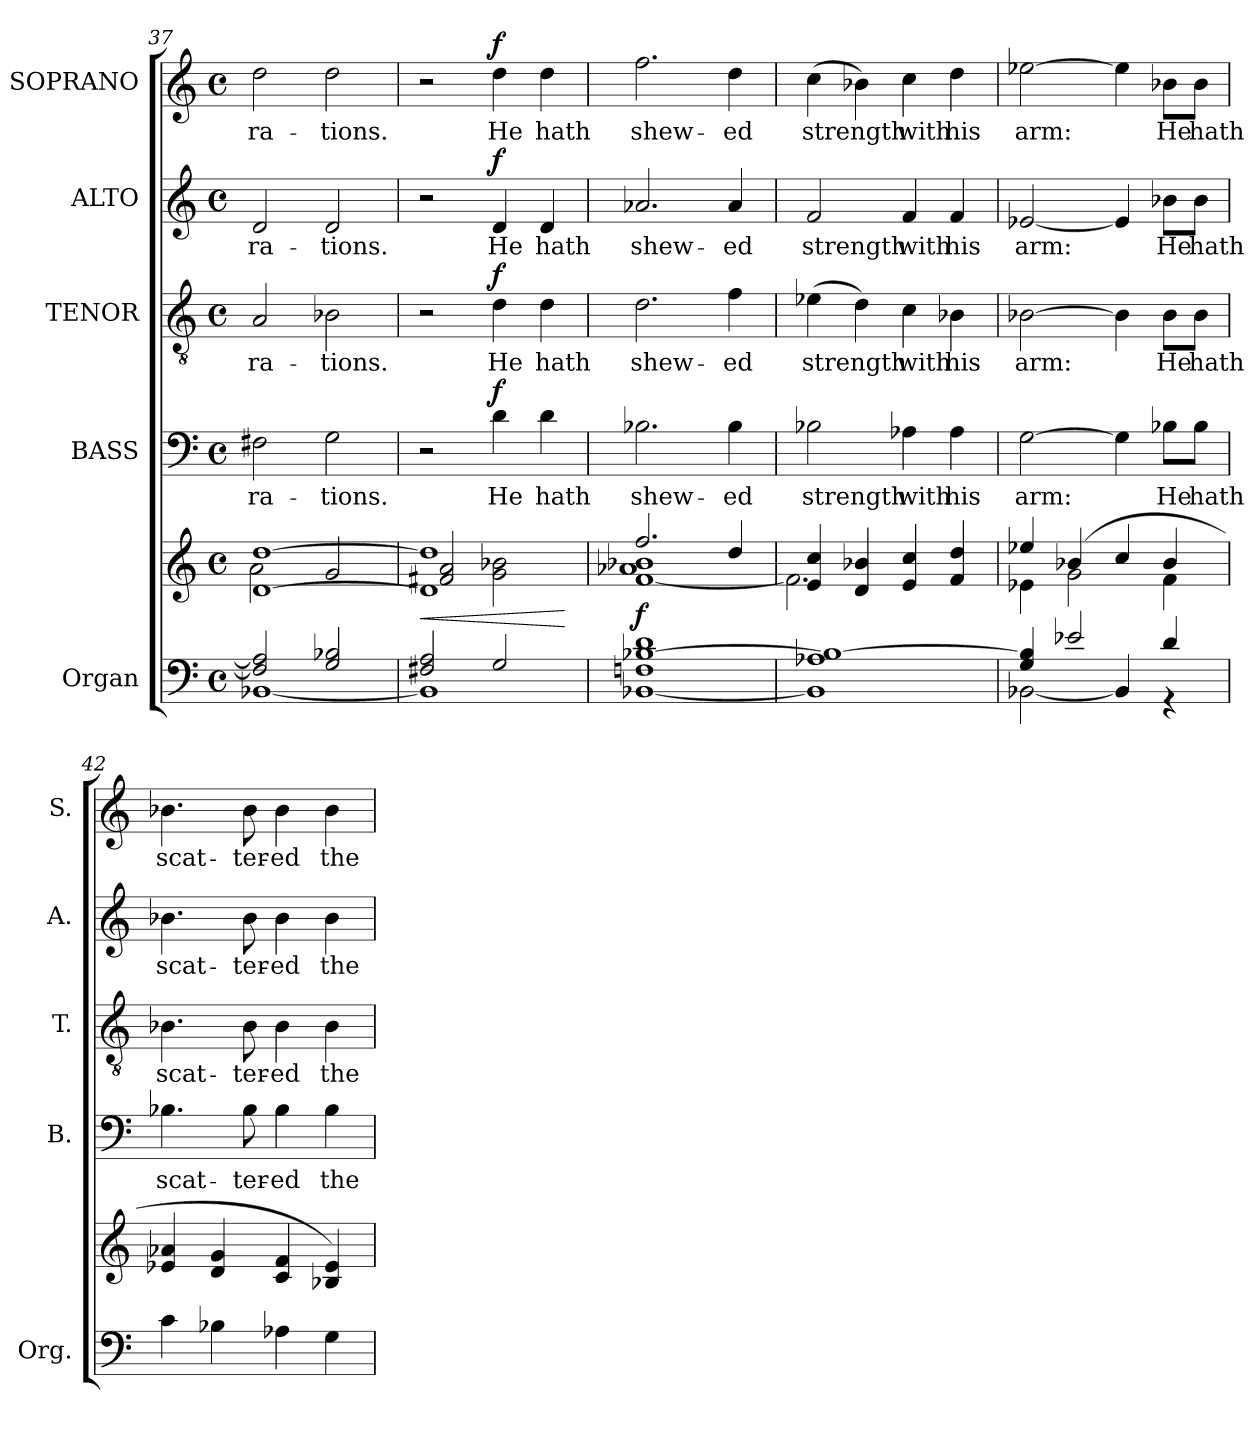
**kern	**kern	**dynam	**kern	**text	**dynam	**kern	**text	**dynam	**kern	**text	**dynam	**kern	**text	**dynam
*part5	*part5	*part5	*part4	*part4	*part4	*part3	*part3	*part3	*part2	*part2	*part2	*part1	*part1	*part1
*staff6	*staff5	*staff5/6	*staff4	*staff4	*staff4	*staff3	*staff3	*staff3	*staff2	*staff2	*staff2	*staff1	*staff1	*staff1
*I"Organ	*	*	*I"BASS	*	*	*I"TENOR	*	*	*I"ALTO	*	*	*I"SOPRANO	*	*
*I'Org.	*	*	*I'B.	*	*	*I'T.	*	*	*I'A.	*	*	*I'S.	*	*
*clefF4	*clefG2	*	*clefF4	*	*	*clefGv2	*	*	*clefG2	*	*	*clefG2	*	*
*	*	*	*	*	*	*ITrd7c12	*	*	*	*	*	*	*	*
*k[]	*k[]	*	*k[]	*	*	*k[]	*	*	*k[]	*	*	*k[]	*	*
*C:	*C:	*	*C:	*	*	*C:	*	*	*C:	*	*	*C:	*	*
*M4/4	*M4/4	*	*M4/4	*	*	*M4/4	*	*	*M4/4	*	*	*M4/4	*	*
*met(c)	*met(c)	*	*met(c)	*	*	*met(c)	*	*	*met(c)	*	*	*met(c)	*	*
=37	=37	=37	=37	=37	=37	=37	=37	=37	=37	=37	=37	=37	=37	=37
*^	*^	*	*	*	*	*	*	*	*	*	*	*	*	*
!	!	!	!	!	!	!LO:LY:b:color=#000000	!	!	!	!	!	!	!	!	!	!
!	!	!	!	!	!	!	!	!	!LO:LY:b:color=#000000	!	!	!	!	!	!	!
!	!	!	!	!	!	!	!	!	!	!	!	!LO:LY:b:color=#000000	!	!	!	!
!	!	!	!	!	!	!	!	!	!	!	!	!	!	!	!LO:LY:b:color=#000000	!
2F#i/] 2Ai]	[<1BB-Xi	[<1di [>1ddi	2ai\	.	2F#Xi\	-ra-	.	2AAi/	-ra-	.	2di/	-ra-	.	2ddi\	-ra-	.
!	!	!	!	!	!	!LO:LY:b:color=#000000	!	!	!	!	!	!	!	!	!	!
!	!	!	!	!	!	!	!	!	!LO:LY:b:color=#000000	!	!	!	!	!	!	!
!	!	!	!	!	!	!	!	!	!	!	!	!LO:LY:b:color=#000000	!	!	!	!
!	!	!	!	!	!	!	!	!	!	!	!	!	!	!	!LO:LY:b:color=#000000	!
2Gi/ 2B-Xi	.	.	2gi/	.	2Gi\	-tions.	.	2BB-Xi\	-tions.	.	2di/	-tions.	.	2ddi\	-tions.	.
=38	=38	=38	=38	=38	=38	=38	=38	=38	=38	=38	=38	=38	=38	=38	=38	=38
!	!	!	!	!LO:HP:b	!	!	!	!	!	!	!	!	!	!	!	!
2F#Xi/ 2Ai	1BB-i]	1di] 1ddi]	2f#Xi/ 2ai	<	2r	.	.	2r	.	.	2r	.	.	2r	.	.
!	!	!	!	!	!	!LO:LY:b:color=#000000	!	!	!	!	!	!	!	!	!	!
!	!	!	!	!	!	!	!	!	!LO:LY:b:color=#000000	!	!	!	!	!	!	!
!	!	!	!	!	!	!	!	!	!	!	!	!LO:LY:b:color=#000000	!	!	!	!
!	!	!	!	!	!	!	!	!	!	!	!	!	!	!	!LO:LY:b:color=#000000	!
2Gi/	.	.	2gi\ 2b-Xi	.	4di\	He	f	4Di\	He	f	4di/	He	f	4ddi\	He	f
!	!	!	!	!	!	!LO:LY:b:color=#000000	!	!	!	!	!	!	!	!	!	!
!	!	!	!	!	!	!	!	!	!LO:LY:b:color=#000000	!	!	!	!	!	!	!
!	!	!	!	!	!	!	!	!	!	!	!	!LO:LY:b:color=#000000	!	!	!	!
!	!	!	!	!	!	!	!	!	!	!	!	!	!	!	!LO:LY:b:color=#000000	!
.	.	.	.	.	4di\	hath	.	4Di\	hath	.	4di/	hath	.	4ddi\	hath	.
*v	*v	*	*	*	*	*	*	*	*	*	*	*	*	*	*	*
*	*v	*v	*	*	*	*	*	*	*	*	*	*	*	*	*
.	.	[	.	.	.	.	.	.	.	.	.	.	.	.
!!LO:PB:g=z
=39	=39	=39	=39	=39	=39	=39	=39	=39	=39	=39	=39	=39	=39	=39
*	*^	*	*	*	*	*	*	*	*	*	*	*	*	*
!	!	!	!	!	!LO:LY:b:color=#000000	!	!	!	!	!	!	!	!	!	!
!	!	!	!	!	!	!	!	!LO:LY:b:color=#000000	!	!	!	!	!	!	!
!	!	!	!	!	!	!	!	!	!	!	!LO:LY:b:color=#000000	!	!	!	!
!	!	!	!	!	!	!	!	!	!	!	!	!	!	!LO:LY:b:color=#000000	!
[<1BB-Xi 1Fni [>1B-Xi 1di	2.ffi/	[<1fi 1a-Xi 1b-Xi	f	2.B-Xi\	shew-	.	2.Di\	shew-	.	2.a-Xi/	shew-	.	2.ffi\	shew-	.
!	!	!	!	!	!LO:LY:b:color=#000000	!	!	!	!	!	!	!	!	!	!
!	!	!	!	!	!	!	!	!LO:LY:b:color=#000000	!	!	!	!	!	!	!
!	!	!	!	!	!	!	!	!	!	!	!LO:LY:b:color=#000000	!	!	!	!
!	!	!	!	!	!	!	!	!	!	!	!	!	!	!LO:LY:b:color=#000000	!
.	4ddi/	.	.	4B-i\	-ed	.	4Fi\	-ed	.	4a-i/	-ed	.	4ddi\	-ed	.
=40	=40	=40	=40	=40	=40	=40	=40	=40	=40	=40	=40	=40	=40	=40	=40
*^	*	*	*	*	*	*	*	*	*	*	*	*	*	*	*
!	!	!	!	!	!	!LO:LY:b:color=#000000	!	!	!	!	!	!	!	!	!	!
!	!	!	!	!	!	!	!	!	!LO:LY:b:color=#000000	!	!	!	!	!	!	!
!	!	!	!	!	!	!	!	!	!	!	!	!LO:LY:b:color=#000000	!	!	!	!
!	!	!	!	!	!	!	!	!	!	!	!	!	!	!	!LO:LY:b:color=#000000	!
1A-Xi 1B-i_>	1BB-i]	4ei/ 4cci	2.fi\]	.	2B-Xi\	strength	.	(4E-Xi\	strength	.	2fi/	strength	.	(4cci\	strength	.
.	.	4di/ 4b-Xi	.	.	.	.	.	4Di\)	.	.	.	.	.	4b-Xi\)	.	.
!	!	!	!	!	!	!LO:LY:b:color=#000000	!	!	!	!	!	!	!	!	!	!
!	!	!	!	!	!	!	!	!	!LO:LY:b:color=#000000	!	!	!	!	!	!	!
!	!	!	!	!	!	!	!	!	!	!	!	!LO:LY:b:color=#000000	!	!	!	!
!	!	!	!	!	!	!	!	!	!	!	!	!	!	!	!LO:LY:b:color=#000000	!
.	.	4ei/ 4cci	.	.	4A-Xi\	with	.	4Ci\	with	.	4fi/	with	.	4cci\	with	.
!	!	!	!	!	!	!LO:LY:b:color=#000000	!	!	!	!	!	!	!	!	!	!
!	!	!	!	!	!	!	!	!	!LO:LY:b:color=#000000	!	!	!	!	!	!	!
!	!	!	!	!	!	!	!	!	!	!	!	!LO:LY:b:color=#000000	!	!	!	!
!	!	!	!	!	!	!	!	!	!	!	!	!	!	!	!LO:LY:b:color=#000000	!
.	.	4fi/ 4ddi	4ryy	.	4A-i\	his	.	4BB-Xi\	his	.	4fi/	his	.	4ddi\	his	.
=41	=41	=41	=41	=41	=41	=41	=41	=41	=41	=41	=41	=41	=41	=41	=41	=41
!	!	!	!	!	!	!LO:LY:b:color=#000000	!	!	!	!	!	!	!	!	!	!
!	!	!	!	!	!	!	!	!	!LO:LY:b:color=#000000	!	!	!	!	!	!	!
!	!	!	!	!	!	!	!	!	!	!	!	!LO:LY:b:color=#000000	!	!	!	!
!	!	!	!	!	!	!	!	!	!	!	!	!	!	!	!LO:LY:b:color=#000000	!
4Gi/ 4B-i]	[<2BB-Xi\	4ee-Xi/	4e-Xi\	.	[>2Gi\	arm:	.	[>2BB-Xi\	arm:	.	[<2e-Xi/	arm:	.	[>2ee-Xi\	arm:	.
2e-Xi/	.	(4b-Xi/	2gi\	.	.	.	.	.	.	.	.	.	.	.	.	.
.	4BB-i/]	4cci/	.	.	4Gi\]	.	.	4BB-i\]	.	.	4e-i/]	.	.	4ee-i\]	.	.
!	!	!	!	!	!	!LO:LY:b:color=#000000	!	!	!	!	!	!	!	!	!	!
!	!	!	!	!	!	!	!	!	!LO:LY:b:color=#000000	!	!	!	!	!	!	!
!	!	!	!	!	!	!	!	!	!	!	!	!LO:LY:b:color=#000000	!	!	!	!
!	!	!	!	!	!	!	!	!	!	!	!	!	!	!	!LO:LY:b:color=#000000	!
4di/	4r	4b-i/	4fi\	.	8B-Xi\L	He	.	8BB-i\L	He	.	8b-Xi\L	He	.	8b-Xi\L	He	.
!	!	!	!	!	!	!LO:LY:b:color=#000000	!	!	!	!	!	!	!	!	!	!
!	!	!	!	!	!	!	!	!	!LO:LY:b:color=#000000	!	!	!	!	!	!	!
!	!	!	!	!	!	!	!	!	!	!	!	!LO:LY:b:color=#000000	!	!	!	!
!	!	!	!	!	!	!	!	!	!	!	!	!	!	!	!LO:LY:b:color=#000000	!
.	.	.	.	.	8B-i\J	hath	.	8BB-i\J	hath	.	8b-i\J	hath	.	8b-i\J	hath	.
*v	*v	*	*	*	*	*	*	*	*	*	*	*	*	*	*	*
*	*v	*v	*	*	*	*	*	*	*	*	*	*	*	*	*
=42	=42	=42	=42	=42	=42	=42	=42	=42	=42	=42	=42	=42	=42	=42
!	!	!	!	!LO:LY:b:color=#000000	!	!	!	!	!	!	!	!	!	!
!	!	!	!	!	!	!	!LO:LY:b:color=#000000	!	!	!	!	!	!	!
!	!	!	!	!	!	!	!	!	!	!LO:LY:b:color=#000000	!	!	!	!
!	!	!	!	!	!	!	!	!	!	!	!	!	!LO:LY:b:color=#000000	!
4ci\	4e-Xi/ 4a-Xi	.	4.B-Xi\	scat-	.	4.BB-Xi\	scat-	.	4.b-Xi\	scat-	.	4.b-Xi\	scat-	.
4B-Xi\	4di/ 4gi	.	.	.	.	.	.	.	.	.	.	.	.	.
!	!	!	!	!LO:LY:b:color=#000000	!	!	!	!	!	!	!	!	!	!
!	!	!	!	!	!	!	!LO:LY:b:color=#000000	!	!	!	!	!	!	!
!	!	!	!	!	!	!	!	!	!	!LO:LY:b:color=#000000	!	!	!	!
!	!	!	!	!	!	!	!	!	!	!	!	!	!LO:LY:b:color=#000000	!
.	.	.	8B-i\	-ter-	.	8BB-i\	-ter-	.	8b-i\	-ter-	.	8b-i\	-ter-	.
!	!	!	!	!LO:LY:b:color=#000000	!	!	!	!	!	!	!	!	!	!
!	!	!	!	!	!	!	!LO:LY:b:color=#000000	!	!	!	!	!	!	!
!	!	!	!	!	!	!	!	!	!	!LO:LY:b:color=#000000	!	!	!	!
!	!	!	!	!	!	!	!	!	!	!	!	!	!LO:LY:b:color=#000000	!
4A-Xi\	4ci/ 4fi	.	4B-i\	-ed	.	4BB-i\	-ed	.	4b-i\	-ed	.	4b-i\	-ed	.
!	!	!	!	!LO:LY:b:color=#000000	!	!	!	!	!	!	!	!	!	!
!	!	!	!	!	!	!	!LO:LY:b:color=#000000	!	!	!	!	!	!	!
!	!	!	!	!	!	!	!	!	!	!LO:LY:b:color=#000000	!	!	!	!
!	!	!	!	!	!	!	!	!	!	!	!	!	!LO:LY:b:color=#000000	!
4Gi\	4B-Xi/ 4e-i)	.	4B-i\	the	.	4BB-i\	the	.	4b-i\	the	.	4b-i\	the	.
=	=	=	=	=	=	=	=	=	=	=	=	=	=	=
*-	*-	*-	*-	*-	*-	*-	*-	*-	*-	*-	*-	*-	*-	*-
